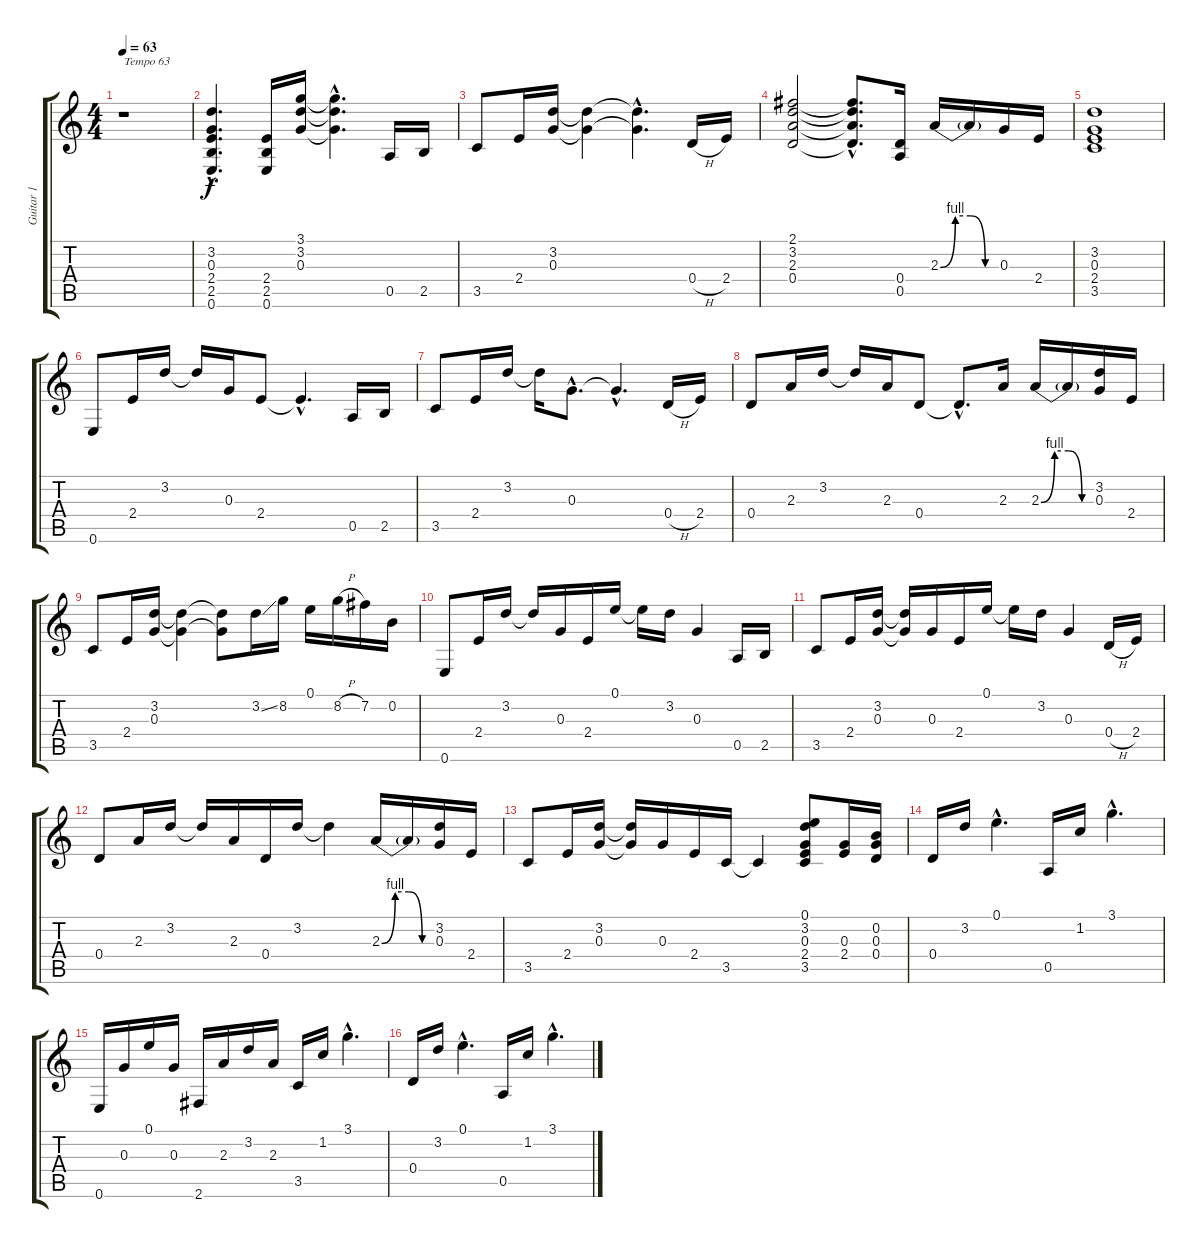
\track ("Guitar 1" "Guitar 1") {instrument electricguitarclean}
\staff {score tabs}
\tuning (E4 B3 G3 D3 A2 E2) {hide}
\ts (4 4)
\tempo 63
\clef g2
\ks c
r.1{txt "Tempo 63" dy f instrument electricguitarclean} |
(3.2{hac} 0.3{hac} 2.4{hac} 2.5{hac} 0.6{hac}).4{d} (2.4 2.5 0.6).16 (3.1 3.2 0.3).16 (3.1{hac t} 3.2{hac t} 0.3{hac t}).4{d} 0.5.16 2.5.16 |
3.5.8 2.4.16 (3.2 0.3).16 (3.2{t} 0.3{t}).4 (3.2{hac t} 0.3{hac t}).4{d} 0.4{h}.16 2.4.16 |
(2.1 3.2 2.3 0.4).2 (2.1{hac t} 3.2{hac t} 2.3{hac t} 0.4{hac t}).8{d} (0.4 0.5).16 2.3{be (custom 0 0 15 4 30 4 45 0 60 0)}.16 2.3{t}.16 0.3.16 2.4.16 |
(3.2 0.3 2.4 3.5).1 |
0.6.8 2.4.16 3.2.16 3.2{t}.16 0.3.16 2.4.8 2.4{hac t}.4{d} 0.5.16 2.5.16 |
3.5.8 2.4.16 3.2.16 3.2{t}.16 0.3{hac}.8{d} 0.3{hac t}.4{d} 0.4{h}.16 2.4.16 |
0.4.8 2.3.16 3.2.16 3.2{t}.16 2.3.16 0.4.8 0.4{hac t}.8{d} 2.3.16 2.3{be (custom 0 0 15 4 30 4 45 0 60 0)}.16 2.3{t}.16 (3.2 0.3).16 2.4.16 |
3.5.8 2.4.16 (3.2 0.3).16 (3.2{t} 0.3{t}).4 (3.2{t} 0.3{t}).8 3.2{ss}.16 8.2.16 0.1.16 8.2{h}.16 7.2.16 0.2.16 |
0.6.8 2.4.16 3.2.16 3.2{t}.16 0.3.16 2.4.16 0.1.16 0.1{t}.16 3.2.16 0.3.4 0.5.16 2.5.16 |
3.5.8 2.4.16 (3.2 0.3).16 (3.2{t} 0.3{t}).16 0.3.16 2.4.16 0.1.16 0.1{t}.16 3.2.16 0.3.4 0.4{h}.16 2.4.16 |
0.4.8 2.3.16 3.2.16 3.2{t}.16 2.3.16 0.4.16 3.2.16 3.2{t}.4 2.3{be (custom 0 0 15 4 30 4 45 0 60 0)}.16 2.3{t}.16 (3.2 0.3).16 2.4.16 |
3.5.8 2.4.16 (3.2 0.3).16 (3.2{t} 0.3{t}).16 0.3.16 2.4.16 3.5.16 3.5{t}.4 (0.1 3.2 0.3 2.4 3.5).8 (0.3 2.4).16 (0.2 0.3 0.4).16 |
0.4.16 3.2.16 0.1{hac}.4{d} 0.5.16 1.2.16 3.1{hac}.4{d} |
0.6.16 0.3.16 0.1.16 0.3.16 2.6.16 2.3.16 3.2.16 2.3.16 3.5.16 1.2.16 3.1{hac}.4{d} |
0.4.16 3.2.16 0.1{hac}.4{d} 0.5.16 1.2.16 3.1{hac}.4{d}
